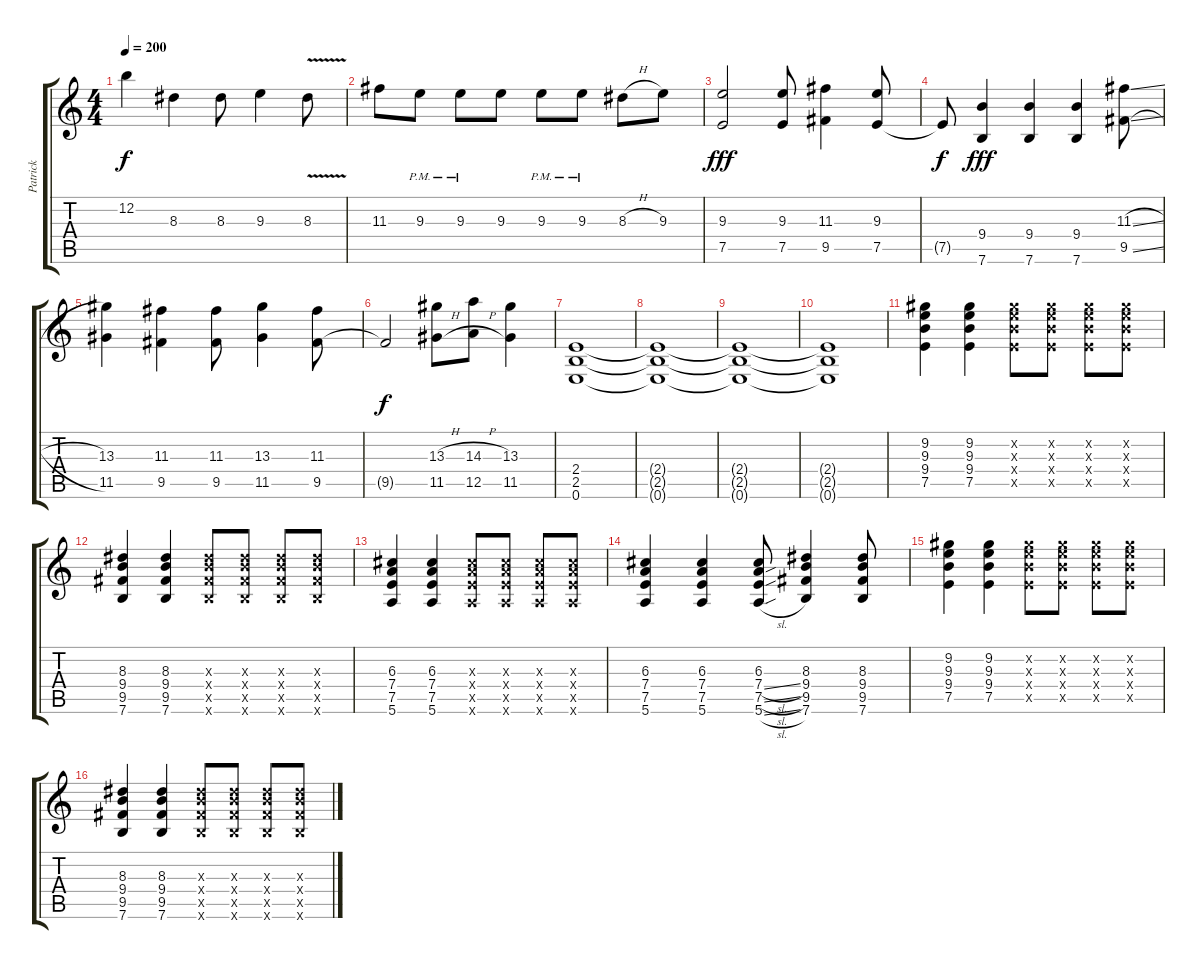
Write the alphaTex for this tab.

\track ("Patrick" "Patrick") {instrument distortionguitar}
\staff {score tabs}
\tuning (E4 B3 G3 D3 A2 E2) {hide}
\ts (4 4)
\tempo 200
\clef g2
\ks c
12.2{t}.4{dy f} 8.3.4 8.3.8 9.3.4 8.3{v}.8 |
11.3.8 9.3{pm}.8 9.3{pm}.8 9.3.8 9.3{pm}.8 9.3{pm}.8 8.3{h}.8 9.3.8 |
(9.3 7.5).2{dy fff} (9.3 7.5).8 (11.3 9.5).4 (9.3 7.5).8 |
7.5{t}.8{dy f} (9.4 7.6).4{dy fff} (9.4 7.6).4 (9.4 7.6).4 (11.3{sl} 9.5{sl}).8 |
(13.3 11.5).4 (11.3 9.5).4 (11.3 9.5).8 (13.3 11.5).4 (11.3 9.5).8 |
9.5{t}.2{dy f} (13.3{h} 11.5{h}).8 (14.3{h} 12.5{h}).8 (13.3 11.5).4 |
(2.4 2.5 0.6).1 |
(2.4{t} 2.5{t} 0.6{t}).1 |
(2.4{t} 2.5{t} 0.6{t}).1 |
(2.4{t} 2.5{t} 0.6{t}).1 |
(9.2 9.3 9.4 7.5).4{instrument overdrivenguitar} (9.2 9.3 9.4 7.5).4 (9.2{x} 9.3{x} 9.4{x} 7.5{x}).8 (9.2{x} 9.3{x} 9.4{x} 7.5{x}).8 (9.2{x} 9.3{x} 9.4{x} 7.5{x}).8 (9.2{x} 9.3{x} 9.4{x} 7.5{x}).8 |
(8.3 9.4 9.5 7.6).4 (8.3 9.4 9.5 7.6).4 (8.3{x} 9.4{x} 9.5{x} 7.6{x}).8 (8.3{x} 9.4{x} 9.5{x} 7.6{x}).8 (8.3{x} 9.4{x} 9.5{x} 7.6{x}).8 (8.3{x} 9.4{x} 9.5{x} 7.6{x}).8 |
(6.3 7.4 7.5 5.6).4 (6.3 7.4 7.5 5.6).4 (6.3{x} 7.4{x} 7.5{x} 5.6{x}).8 (6.3{x} 7.4{x} 7.5{x} 5.6{x}).8 (6.3{x} 7.4{x} 7.5{x} 5.6{x}).8 (6.3{x} 7.4{x} 7.5{x} 5.6{x}).8 |
(6.3 7.4 7.5 5.6).4 (6.3 7.4 7.5 5.6).4 (6.3 7.4{sl} 7.5{sl} 5.6{sl}).8 (8.3 9.4 9.5 7.6).4 (8.3 9.4 9.5 7.6).8 |
(9.2 9.3 9.4 7.5).4 (9.2 9.3 9.4 7.5).4 (9.2{x} 9.3{x} 9.4{x} 7.5{x}).8 (9.2{x} 9.3{x} 9.4{x} 7.5{x}).8 (9.2{x} 9.3{x} 9.4{x} 7.5{x}).8 (9.2{x} 9.3{x} 9.4{x} 7.5{x}).8 |
(8.3 9.4 9.5 7.6).4 (8.3 9.4 9.5 7.6).4 (8.3{x} 9.4{x} 9.5{x} 7.6{x}).8 (8.3{x} 9.4{x} 9.5{x} 7.6{x}).8 (8.3{x} 9.4{x} 9.5{x} 7.6{x}).8 (8.3{x} 9.4{x} 9.5{x} 7.6{x}).8
